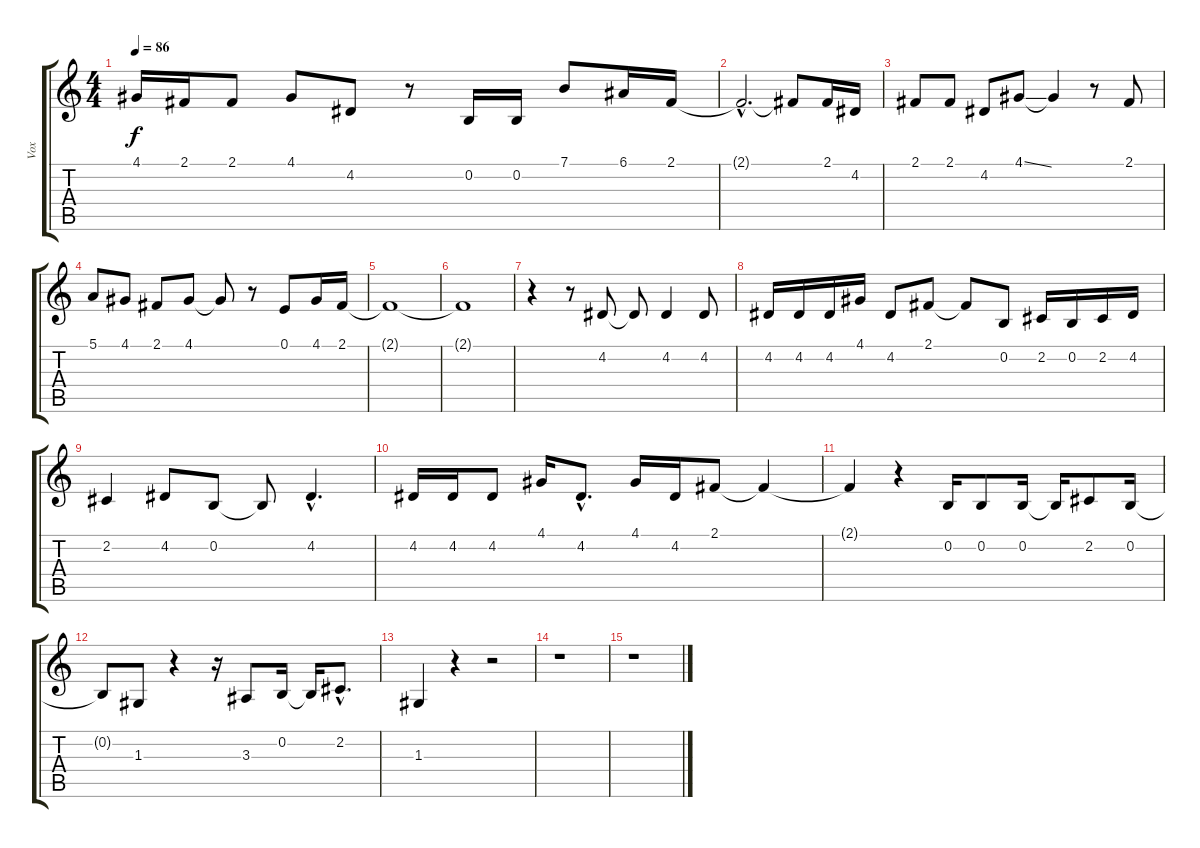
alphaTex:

\track ("Vox" "Vox") {instrument tenorsax}
\staff {score tabs}
\tuning (E4 B3 G3 D3 A2 E2) {hide}
\ts (4 4)
\tempo 86
\clef g2
\ks c
4.1.16{dy f} 2.1.16 2.1.8 4.1.8 4.2.8 r.8 0.2.16 0.2.16 7.1.8 6.1.16 2.1.16 |
2.1{hac t}.2{d} 2.1{t}.8 2.1.16 4.2.16 |
2.1.8 2.1.8 4.2.8 4.1{ss}.8 4.1{t}.4 r.8 2.1.8 |
5.1.8 4.1.8 2.1.8 4.1.8 4.1{t}.8 r.8 0.1.8 4.1.16 2.1.16 |
2.1{t}.1 |
2.1{t}.1 |
r.4 r.8 4.2.8 4.2{t}.8 4.2.4 4.2.8 |
4.2.16 4.2.16 4.2.16 4.1.16 4.2.8 2.1.8 2.1{t}.8 0.2.8 2.2.16 0.2.16 2.2.16 4.2.16 |
2.2.4 4.2.8 0.2.8 0.2{t}.8 4.2{hac}.4{d} |
4.2.16 4.2.16 4.2.8 4.1.16 4.2{hac}.8{d} 4.1.16 4.2.16 2.1.8 2.1{t}.4 |
2.1{t}.4 r.4 0.2.16 0.2.8 0.2.16 0.2{t}.16 2.2.8 0.2.16 |
0.2{t}.8 1.3.8 r.4 r.16 3.3.8 0.2.16 0.2{t}.16 2.2{hac}.8{d} |
1.3.4 r.4 r.2 |
r.1 |
r.1
